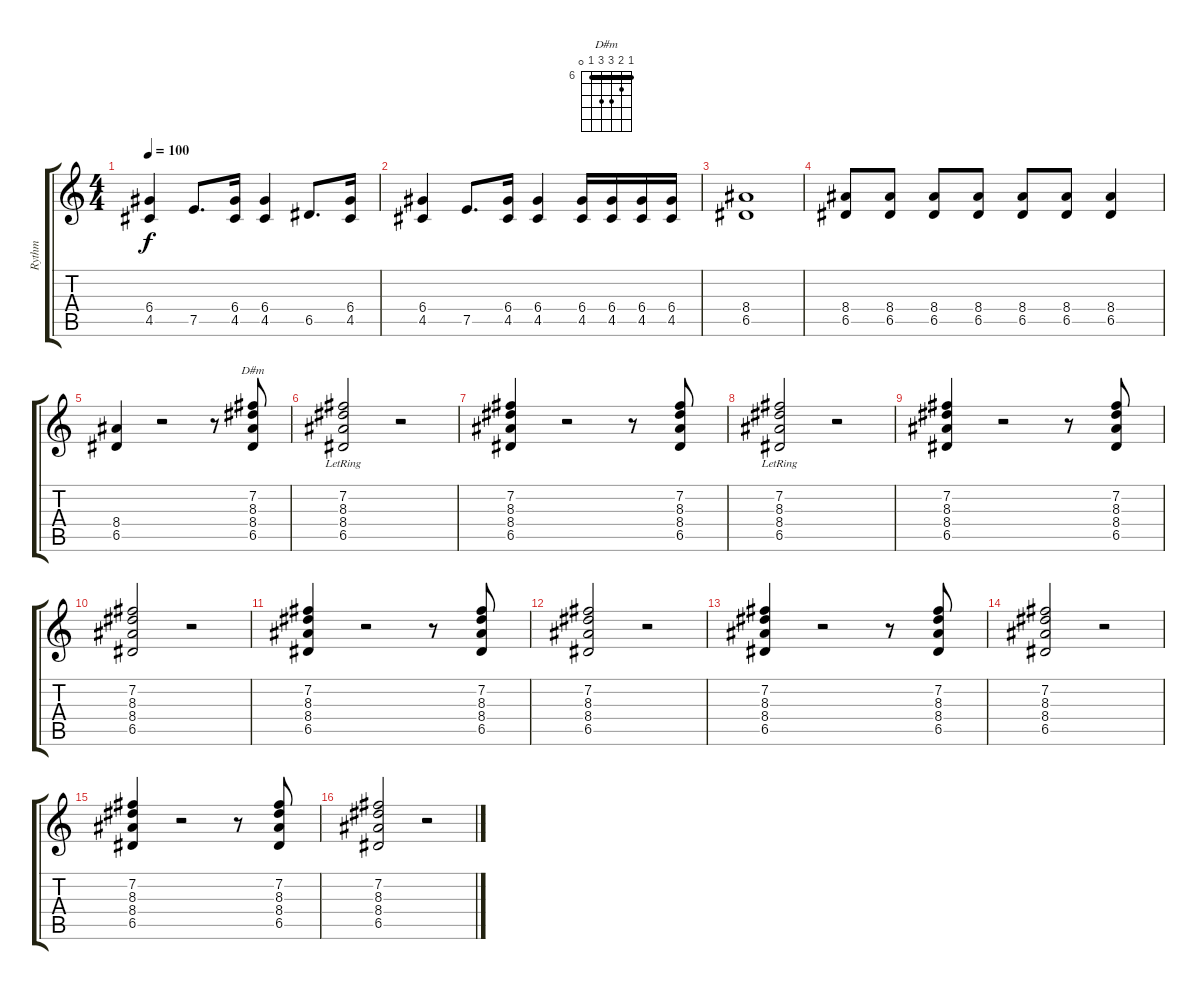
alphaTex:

\track ("Rythm" "Rythm") {instrument overdrivenguitar}
\staff {score tabs}
\tuning (E4 B3 G3 D3 A2 Eb2) {hide}
\chord ("D#m" 6 7 8 8 6 0) {firstfret 6 barre 6}
\ts (4 4)
\tempo 100
\clef g2
\ks c
(6.4 4.5).4{dy f} 7.5.8{d} (6.4 4.5).16 (6.4 4.5).4 6.5.8{d} (6.4 4.5).16 |
(6.4 4.5).4 7.5.8{d} (6.4 4.5).16 (6.4 4.5).4 (6.4 4.5).16 (6.4 4.5).16 (6.4 4.5).16 (6.4 4.5).16 |
(8.4 6.5).1 |
(8.4 6.5).8 (8.4 6.5).8 (8.4 6.5).8 (8.4 6.5).8 (8.4 6.5).8 (8.4 6.5).8 (8.4 6.5).4 |
(8.4 6.5).4 r.2 r.8 (7.2 8.3 8.4 6.5).8{ch "D#m"} |
(7.2{lr} 8.3{lr} 8.4{lr} 6.5).2 r.2 |
(7.2 8.3 8.4 6.5).4 r.2 r.8 (7.2 8.3 8.4 6.5).8 |
(7.2{lr} 8.3{lr} 8.4{lr} 6.5).2 r.2 |
(7.2 8.3 8.4 6.5).4 r.2 r.8 (7.2 8.3 8.4 6.5).8 |
(7.2 8.3 8.4 6.5).2 r.2 |
(7.2 8.3 8.4 6.5).4 r.2 r.8 (7.2 8.3 8.4 6.5).8 |
(7.2 8.3 8.4 6.5).2 r.2 |
(7.2 8.3 8.4 6.5).4 r.2 r.8 (7.2 8.3 8.4 6.5).8 |
(7.2 8.3 8.4 6.5).2 r.2 |
(7.2 8.3 8.4 6.5).4 r.2 r.8 (7.2 8.3 8.4 6.5).8 |
(7.2 8.3 8.4 6.5).2 r.2
